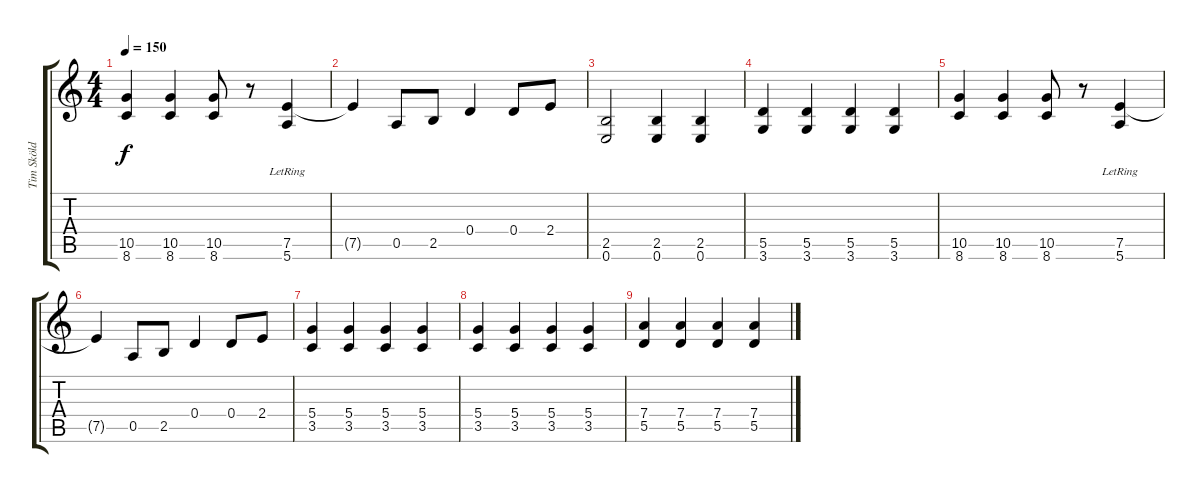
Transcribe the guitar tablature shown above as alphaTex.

\track ("Tim Sköld" "Tim Sköld") {instrument distortionguitar}
\staff {score tabs}
\tuning (E4 B3 G3 D3 A2 E2) {hide}
\ts (4 4)
\tempo 150
\clef g2
\ks c
(10.5 8.6).4{dy f} (10.5 8.6).4 (10.5 8.6).8 r.8 (7.5 5.6{lr}).4 |
7.5{t}.4 0.5.8 2.5.8 0.4.4 0.4.8 2.4.8 |
(2.5 0.6).2 (2.5 0.6).4 (2.5 0.6).4 |
(5.5 3.6).4 (5.5 3.6).4 (5.5 3.6).4 (5.5 3.6).4 |
(10.5 8.6).4 (10.5 8.6).4 (10.5 8.6).8 r.8 (7.5 5.6{lr}).4 |
7.5{t}.4 0.5.8 2.5.8 0.4.4 0.4.8 2.4.8 |
(5.4 3.5).4 (5.4 3.5).4 (5.4 3.5).4 (5.4 3.5).4 |
(5.4 3.5).4 (5.4 3.5).4 (5.4 3.5).4 (5.4 3.5).4 |
(7.4 5.5).4 (7.4 5.5).4 (7.4 5.5).4 (7.4 5.5).4
